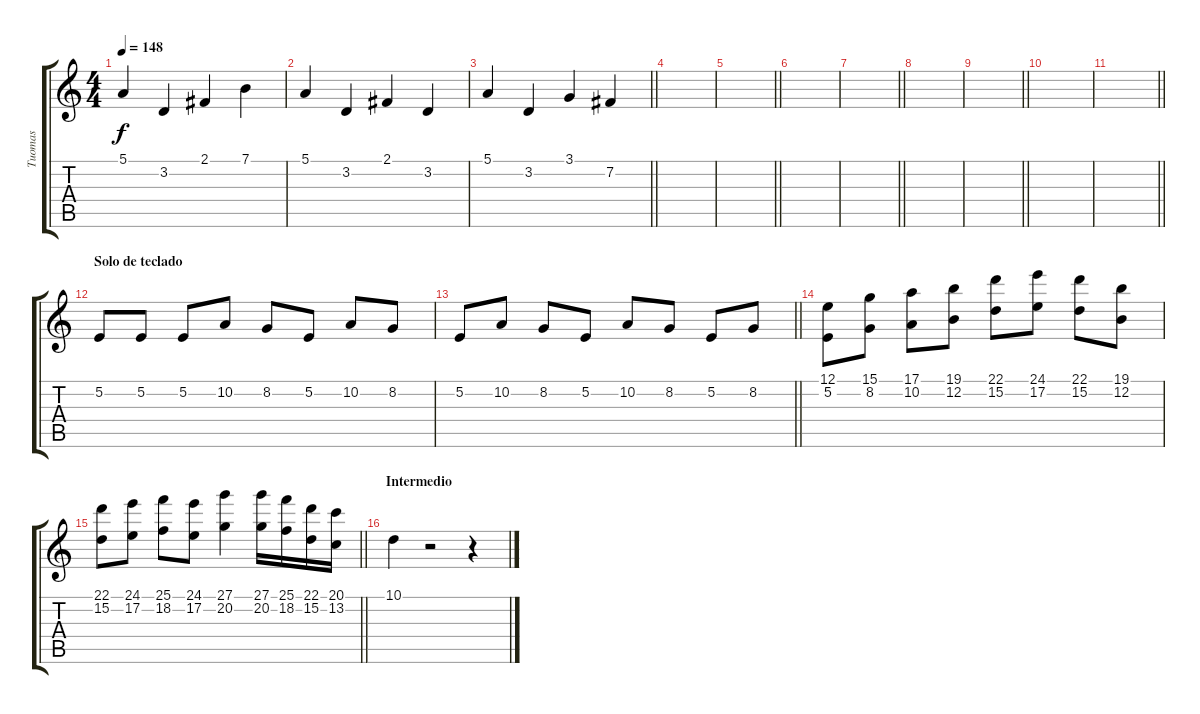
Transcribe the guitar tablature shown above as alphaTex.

\track ("Tuomas" "Tuomas") {instrument synthstrings1}
\staff {score tabs}
\tuning (E4 B3 G3 D3 A2 E2) {hide}
\ts (4 4)
\tempo 148
\clef g2
\ks c
5.1.4{dy f} 3.2.4 2.1.4 7.1.4 |
5.1.4 3.2.4 2.1.4 3.2.4 |
\barLineRight lightlight
5.1.4 3.2.4 3.1.4 7.2.4 |
|
\barLineRight lightlight
|
|
\barLineRight lightlight
|
|
\barLineRight lightlight
|
|
\barLineRight lightlight
|
\section ("" "Solo de teclado")
5.2.8{volume 16 instrument synthstrings1} 5.2.8 5.2.8 10.2.8 8.2.8 5.2.8 10.2.8 8.2.8 |
\barLineRight lightlight
5.2.8 10.2.8 8.2.8 5.2.8 10.2.8 8.2.8 5.2.8 8.2.8 |
(12.1 5.2).8 (15.1 8.2).8 (17.1 10.2).8 (19.1 12.2).8 (22.1 15.2).8 (24.1 17.2).8 (22.1 15.2).8 (19.1 12.2).8 |
\barLineRight lightlight
(22.1 15.2).8 (24.1 17.2).8 (25.1 18.2).8 (24.1 17.2).8 (27.1 20.2).4 (27.1 20.2).16 (25.1 18.2).16 (22.1 15.2).16 (20.1 13.2).16 |
\section ("" "Intermedio")
10.1.4 r.2 r.4
